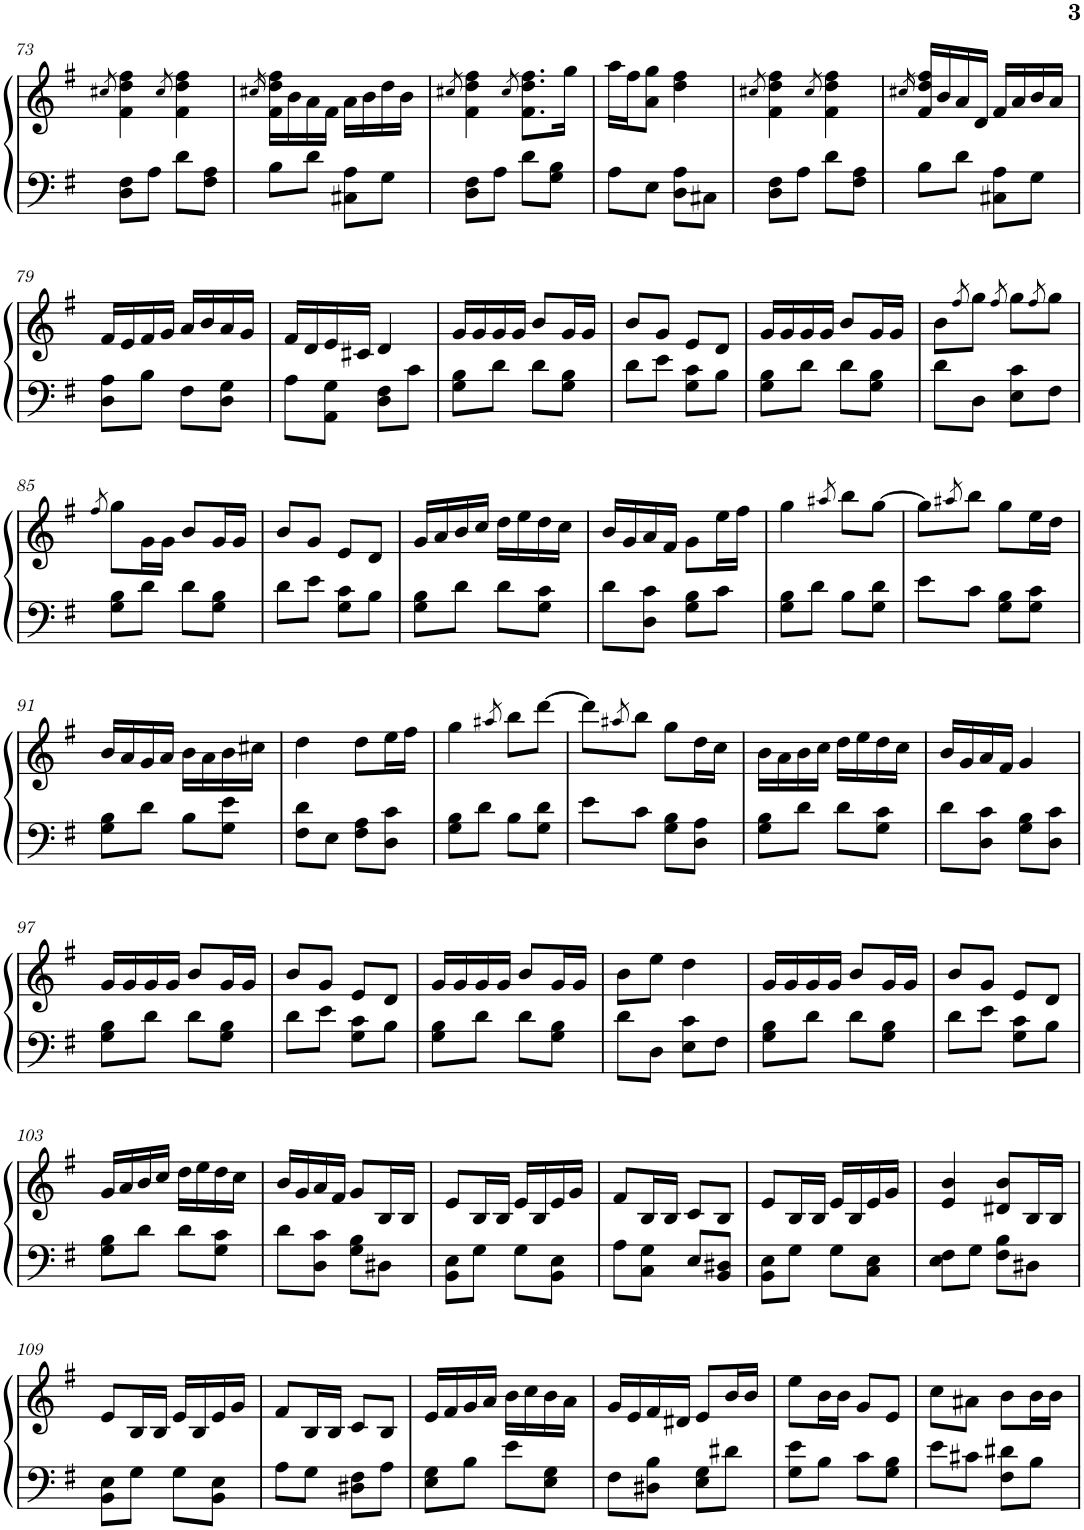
**kern	**kern
*part1	*part1
*staff2	*staff1
*I"Piano	*
*I'Pno.	*
!!LO:PB:g=z
*clefF4	*clefG2
*k[f#]	*k[f#]
*M2/4	*M2/4
=73	=73
.	8qcc#X/
8D\ 8F#\L	4f#\ 4dd\ 4ff#\
8A\J	.
.	8qcc#/
8d\L	4f#\ 4dd\ 4ff#\
8F#\ 8A\J	.
=74	=74
.	16qcc#X/
8B\L	16f#\ 16dd\ 16ff#\LL
.	16b\
8d\J	16a\
.	16f#\JJ
8C#X\ 8A\L	16a\LL
.	16b\
8G\J	16dd\
.	16b\JJ
=75	=75
.	8qcc#X/
8D\ 8F#\L	4f#\ 4dd\ 4ff#\
8A\J	.
.	8qcc#/
8d\L	8.f#\ 8.dd\ 8.ff#\L
8G\ 8B\J	.
.	16gg\Jk
=76	=76
8A\L	16aa\LL
.	16ff#\J
8E\J	8a\ 8gg\J
8D\ 8A\L	4dd\ 4ff#\
8C#X\J	.
=77	=77
.	8qcc#X/
8D\ 8F#\L	4f#\ 4dd\ 4ff#\
8A\J	.
.	8qcc#/
8d\L	4f#\ 4dd\ 4ff#\
8F#\ 8A\J	.
=78	=78
.	16qcc#X/
8B\L	16f#/ 16dd/ 16ff#/LL
.	16b/
8d\J	16a/
.	16d/JJ
8C#X\ 8A\L	16f#/LL
.	16a/
8G\J	16b/
.	16a/JJ
!!LO:LB:g=z
=79	=79
8D\ 8A\L	16f#/LL
.	16e/
8B\J	16f#/
.	16g/JJ
8F#\L	16a/LL
.	16b/
8D\ 8G\J	16a/
.	16g/JJ
=80	=80
8A\L	16f#/LL
.	16d/
8AA\ 8G\J	16e/
.	16c#X/JJ
8D\ 8F#\L	4d/
8c\J	.
=81	=81
8G\ 8B\L	16g/LL
.	16g/
8d\J	16g/
.	16g/JJ
8d\L	8b/L
8G\ 8B\J	16g/L
.	16g/JJ
=82	=82
8d\L	8b/L
8e\J	8g/J
8G\ 8c\L	8e/L
8B\J	8d/J
=83	=83
8G\ 8B\L	16g/LL
.	16g/
8d\J	16g/
.	16g/JJ
8d\L	8b/L
8G\ 8B\J	16g/L
.	16g/JJ
=84	=84
8d\L	8b\L
.	8qff#/
8D\J	8gg\J
.	8qff#/
8E\ 8c\L	8gg\L
.	8qff#/
8F#\J	8gg\J
!!LO:LB:g=z
=85	=85
.	8qff#/
8G\ 8B\L	8gg\L
8d\J	16g\L
.	16g\JJ
8d\L	8b/L
8G\ 8B\J	16g/L
.	16g/JJ
=86	=86
8d\L	8b/L
8e\J	8g/J
8G\ 8c\L	8e/L
8B\J	8d/J
=87	=87
8G\ 8B\L	16g/LL
.	16a/
8d\J	16b/
.	16cc/JJ
8d\L	16dd\LL
.	16ee\
8G\ 8c\J	16dd\
.	16cc\JJ
=88	=88
8d\L	16b/LL
.	16g/
8D\ 8c\J	16a/
.	16f#/JJ
8G\ 8B\L	8g\L
8c\J	16ee\L
.	16ff#\JJ
=89	=89
8G\ 8B\L	4gg\
8d\J	.
.	8qaa#X/
8B\L	8bb\L
8G\ 8d\J	[8gg\J
=90	=90
8e\L	8gg\L]
.	8qaa#X/
8c\J	8bb\J
8G\ 8B\L	8gg\L
8G\ 8c\J	16ee\L
.	16dd\JJ
!!LO:LB:g=z
=91	=91
8G\ 8B\L	16b/LL
.	16a/
8d\J	16g/
.	16a/JJ
8B\L	16b\LL
.	16a\
8G\ 8e\J	16b\
.	16cc#X\JJ
=92	=92
8F#\ 8d\L	4dd\
8E\J	.
8F#\ 8A\L	8dd\L
8D\ 8c\J	16ee\L
.	16ff#\JJ
=93	=93
8G\ 8B\L	4gg\
8d\J	.
.	8qaa#X/
8B\L	8bb\L
8G\ 8d\J	[8ddd\J
=94	=94
8e\L	8ddd\L]
.	8qaa#X/
8c\J	8bb\J
8G\ 8B\L	8gg\L
8D\ 8A\J	16dd\L
.	16cc\JJ
=95	=95
8G\ 8B\L	16b\LL
.	16a\
8d\J	16b\
.	16cc\JJ
8d\L	16dd\LL
.	16ee\
8G\ 8c\J	16dd\
.	16cc\JJ
=96	=96
8d\L	16b/LL
.	16g/
8D\ 8c\J	16a/
.	16f#/JJ
8G\ 8B\L	4g/
8D\ 8c\J	.
!!LO:LB:g=z
=97	=97
8G\ 8B\L	16g/LL
.	16g/
8d\J	16g/
.	16g/JJ
8d\L	8b/L
8G\ 8B\J	16g/L
.	16g/JJ
=98	=98
8d\L	8b/L
8e\J	8g/J
8G\ 8c\L	8e/L
8B\J	8d/J
=99	=99
8G\ 8B\L	16g/LL
.	16g/
8d\J	16g/
.	16g/JJ
8d\L	8b/L
8G\ 8B\J	16g/L
.	16g/JJ
=100	=100
8d\L	8b\L
8D\J	8ee\J
8E\ 8c\L	4dd\
8F#\J	.
=101	=101
8G\ 8B\L	16g/LL
.	16g/
8d\J	16g/
.	16g/JJ
8d\L	8b/L
8G\ 8B\J	16g/L
.	16g/JJ
=102	=102
8d\L	8b/L
8e\J	8g/J
8G\ 8c\L	8e/L
8B\J	8d/J
!!LO:LB:g=z
=103	=103
8G\ 8B\L	16g/LL
.	16a/
8d\J	16b/
.	16cc/JJ
8d\L	16dd\LL
.	16ee\
8G\ 8c\J	16dd\
.	16cc\JJ
=104	=104
8d\L	16b/LL
.	16g/
8D\ 8c\J	16a/
.	16f#/JJ
8G\ 8B\L	8g/L
8D#X\J	16B/L
.	16B/JJ
=105	=105
8BB\ 8E\L	8e/L
8G\J	16B/L
.	16B/JJ
8G\L	16e/LL
.	16B/
8BB\ 8E\J	16e/
.	16g/JJ
=106	=106
8A\L	8f#/L
8C\ 8G\J	16B/L
.	16B/JJ
8E/L	8c/L
8BB/ 8D#X/J	8B/J
=107	=107
8BB\ 8E\L	8e/L
8G\J	16B/L
.	16B/JJ
8G\L	16e/LL
.	16B/
8C\ 8E\J	16e/
.	16g/JJ
=108	=108
8E\ 8F#\L	4e/ 4b/
8G\J	.
8F#\ 8B\L	8d#X/ 8b/L
8D#X\J	16B/L
.	16B/JJ
!!LO:LB:g=z
=109	=109
8BB\ 8E\L	8e/L
8G\J	16B/L
.	16B/JJ
8G\L	16e/LL
.	16B/
8BB\ 8E\J	16e/
.	16g/JJ
=110	=110
8A\L	8f#/L
8G\J	16B/L
.	16B/JJ
8D#X\ 8F#\L	8c/L
8A\J	8B/J
=111	=111
8E\ 8G\L	16e/LL
.	16f#/
8B\J	16g/
.	16a/JJ
8e\L	16b\LL
.	16cc\
8E\ 8G\J	16b\
.	16a\JJ
=112	=112
8F#\L	16g/LL
.	16e/
8D#X\ 8B\J	16f#/
.	16d#X/JJ
8E\ 8G\L	8e/L
8d#X\J	16b/L
.	16b/JJ
=113	=113
8G\ 8e\L	8ee\L
8B\J	16b\L
.	16b\JJ
8c\L	8g/L
8G\ 8B\J	8e/J
=114	=114
8e\L	8cc\L
8c#X\J	8a#X\J
8F#\ 8d#X\L	8b\L
8B\J	16b\L
.	16b\JJ
=	=
*-	*-
